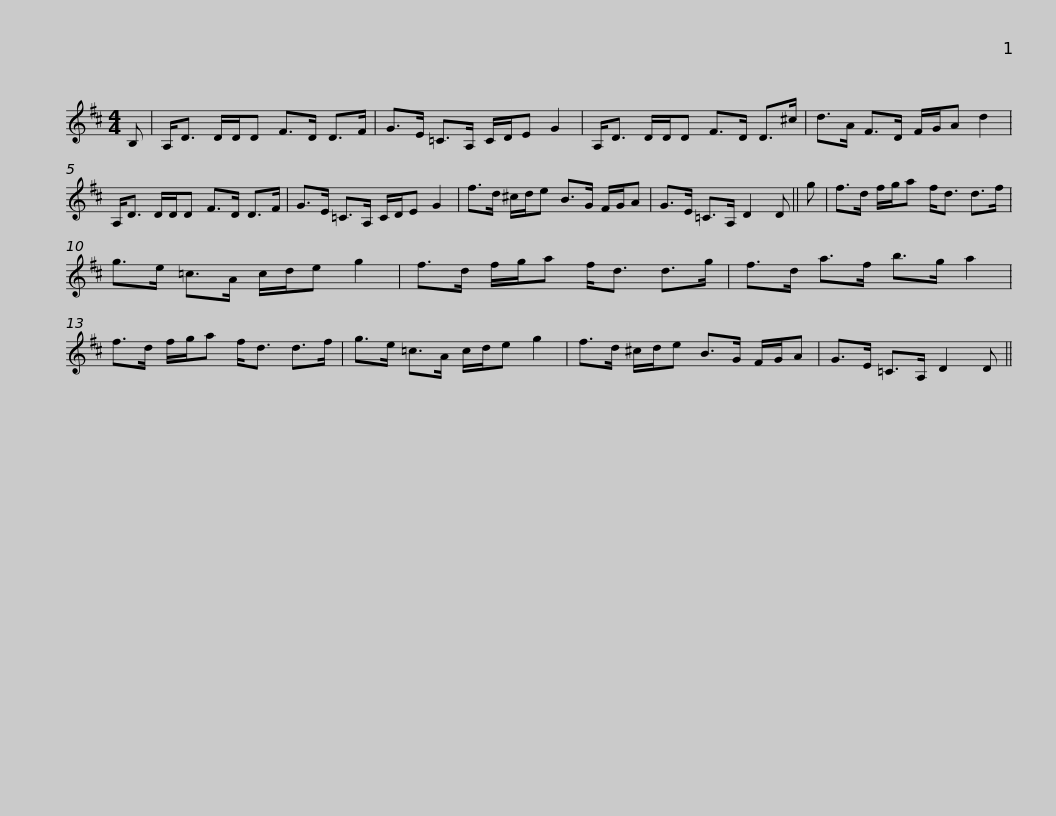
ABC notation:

X:1
L:1/8
M:4/4
I:linebreak $
K:D
V:1 treble
V:1
 B, | A,<D D/D/D F>D D>F | G>E =C>A, C/D/E G2 | A,<D D/D/D F>D D>^c | d>A F>D F/G/A d2 |$ %5
 A,<D D/D/D F>D D>F | G>E =C>A, C/D/E G2 | f>d ^c/d/e B>G F/G/A | G>E =C>A, D2 D || g |$ %10
 f>d f/g/a f<d d>f | g>e =c>A c/d/e g2 | f>d f/g/a f<d d>g | f>d a>f b>g a2 |$ f>d f/g/a f<d d>f | %15
 g>e =c>A c/d/e g2 | f>d ^c/d/e B>G F/G/A | G>E =C>A, D2 D || %18
